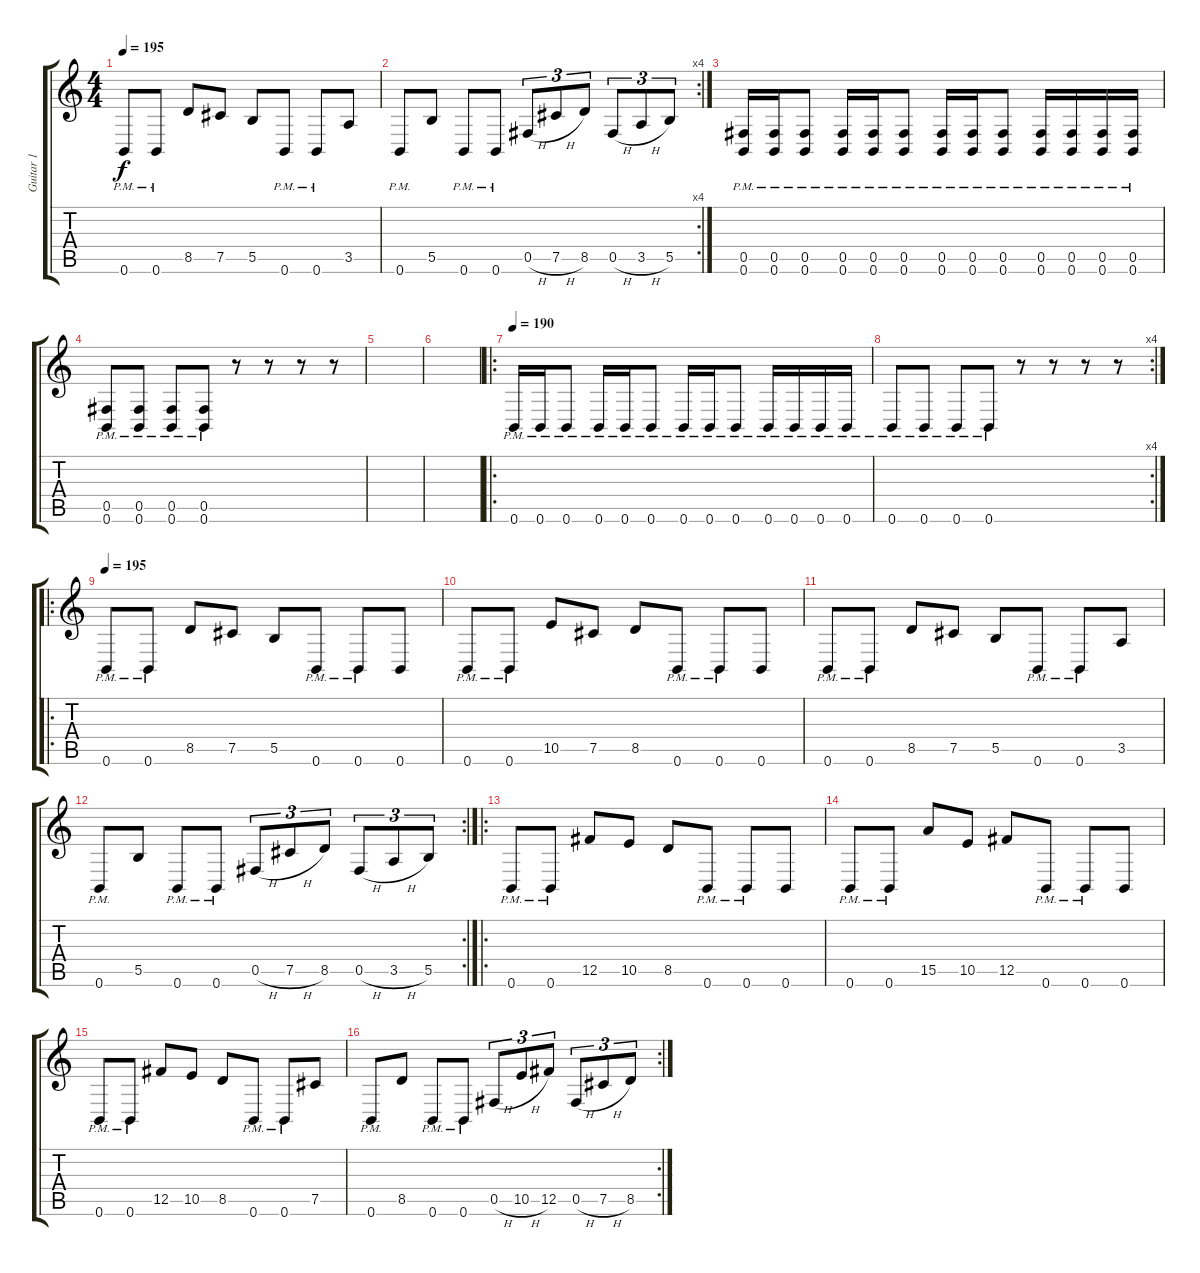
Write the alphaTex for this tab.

\track ("Guitar 1" "Guitar 1") {instrument distortionguitar}
\staff {score tabs}
\tuning (Db4 Ab3 E3 B2 Gb2 B1) {hide}
\ts (4 4)
\tempo 195
\clef g2
\ks c
0.6{pm}.8{dy f} 0.6{pm}.8 8.5.8 7.5.8 5.5.8 0.6{pm}.8 0.6{pm}.8 3.5.8 |
\rc 4
0.6{pm}.8 5.5.8 0.6{pm}.8 0.6{pm}.8 0.5{h}.8{tu (3 2)} 7.5{h}.8{tu (3 2)} 8.5.8{tu (3 2)} 0.5{h}.8{tu (3 2)} 3.5{h}.8{tu (3 2)} 5.5.8{tu (3 2)} |
(0.5 0.6{pm}).16 (0.5 0.6{pm}).16 (0.5 0.6{pm}).8 (0.5 0.6{pm}).16 (0.5 0.6{pm}).16 (0.5 0.6{pm}).8 (0.5 0.6{pm}).16 (0.5 0.6{pm}).16 (0.5 0.6{pm}).8 (0.5 0.6{pm}).16 (0.5 0.6{pm}).16 (0.5 0.6{pm}).16 (0.5 0.6{pm}).16 |
(0.5 0.6{pm}).8 (0.5 0.6{pm}).8 (0.5 0.6{pm}).8 (0.5 0.6{pm}).8 r.8 r.8 r.8 r.8 |
|
|
\ro
\tempo 190
0.6{pm}.16 0.6{pm}.16 0.6{pm}.8 0.6{pm}.16 0.6{pm}.16 0.6{pm}.8 0.6{pm}.16 0.6{pm}.16 0.6{pm}.8 0.6{pm}.16 0.6{pm}.16 0.6{pm}.16 0.6{pm}.16 |
\rc 4
0.6{pm}.8 0.6{pm}.8 0.6{pm}.8 0.6{pm}.8 r.8 r.8 r.8 r.8 |
\ro
\tempo 195
0.6{pm}.8{instrument distortionguitar} 0.6{pm}.8 8.5.8 7.5.8 5.5.8 0.6{pm}.8 0.6{pm}.8 0.6.8 |
0.6{pm}.8 0.6{pm}.8 10.5.8 7.5.8 8.5.8 0.6{pm}.8 0.6{pm}.8 0.6.8 |
0.6{pm}.8 0.6{pm}.8 8.5.8 7.5.8 5.5.8 0.6{pm}.8 0.6{pm}.8 3.5.8 |
\rc 2
0.6{pm}.8 5.5.8 0.6{pm}.8 0.6{pm}.8 0.5{h}.8{tu (3 2)} 7.5{h}.8{tu (3 2)} 8.5.8{tu (3 2)} 0.5{h}.8{tu (3 2)} 3.5{h}.8{tu (3 2)} 5.5.8{tu (3 2)} |
\ro
0.6{pm}.8 0.6{pm}.8 12.5.8 10.5.8 8.5.8 0.6{pm}.8 0.6{pm}.8 0.6.8 |
0.6{pm}.8 0.6{pm}.8 15.5.8 10.5.8 12.5.8 0.6{pm}.8 0.6{pm}.8 0.6.8 |
0.6{pm}.8 0.6{pm}.8 12.5.8 10.5.8 8.5.8 0.6{pm}.8 0.6{pm}.8 7.5.8 |
\rc 2
0.6{pm}.8 8.5.8 0.6{pm}.8 0.6{pm}.8 0.5{h}.8{tu (3 2)} 10.5{h}.8{tu (3 2)} 12.5.8{tu (3 2)} 0.5{h}.8{tu (3 2)} 7.5{h}.8{tu (3 2)} 8.5.8{tu (3 2)}
